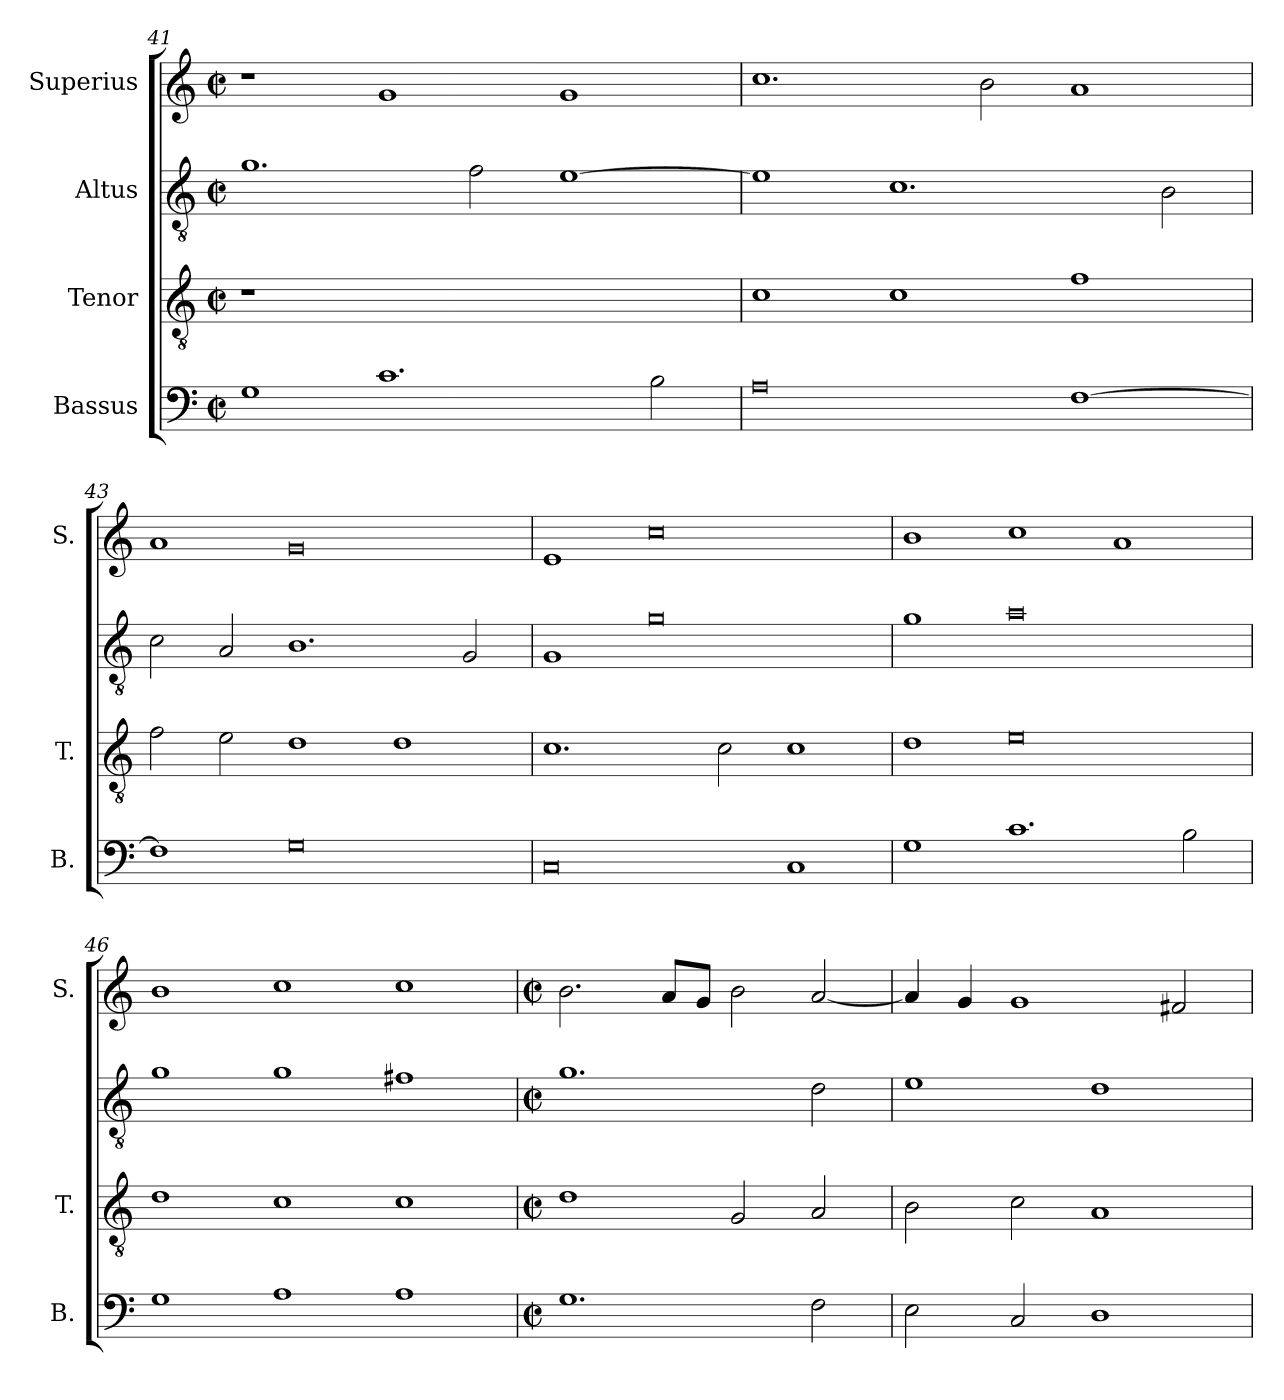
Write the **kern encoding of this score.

**kern	**kern	**kern	**kern
*part4	*part3	*part2	*part1
*staff4	*staff3	*staff2	*staff1
*I"Bassus	*I"Tenor	*I"Altus	*I"Superius
*I'B.	*I'T.	*	*I'S.
*clefF4	*clefGv2	*clefGv2	*clefG2
*	*ITrd7c12	*ITrd7c12	*
*k[]	*k[]	*k[]	*k[]
*C:	*C:	*C:	*C:
*M2/2	*M2/2	*M2/2	*M2/2
*met(c|)	*met(c|)	*met(c|)	*met(c|)
=41	=41	=41	=41
!	!LO:N:vis=1	!	!
1Gi	1r	1.Gi	1r
1.ci	0ryy	.	1gi
.	.	2Fi\	.
.	.	[>1Ei	1gi
2Bi\	.	.	.
=42	=42	=42	=42
0Ai	1Ci	1Ei]	1.cci
.	1Ci	1.Ci	.
.	.	.	2bi\
[>1Fi	1Fi	.	1ai
.	.	2BBi\	.
!!LO:LB:g=z
=43	=43	=43	=43
1Fi]	2Fi\	2Ci\	1ai
.	2Ei\	2AAi/	.
0Gi	1Di	1.BBi	0gi
.	1Di	.	.
.	.	2GGi/	.
=44	=44	=44	=44
0Ci	1.Ci	1GGi	1ei
.	.	0Gi	0cci
.	2Ci\	.	.
1Ci	1Ci	.	.
=45	=45	=45	=45
1Gi	1Di	1Gi	1bi
1.ci	0Ei	0Ai	1cci
.	.	.	1ai
2Bi\	.	.	.
=46	=46	=46	=46
1Gi	1Di	1Gi	1bi
1Ai	1Ci	1Gi	1cci
1Ai	1Ci	1F#Xi	1cci
!!LO:PB:g=z
=47	=47	=47	=47
*M2/2	*M2/2	*M2/2	*M2/2
*met(c|)	*met(c|)	*met(c|)	*met(c|)
1.Gi	1Di	1.Gi	2.bi\
.	.	.	8ai/L
.	.	.	8gi/J
.	2GGi/	.	2bi\
2Fi\	2AAi/	2Di\	[<2ai/
=48	=48	=48	=48
2Ei\	2BBi\	1Ei	4ai/]
.	.	.	4gi/
2Ci/	2Ci\	.	1gi
1Di	1AAi	1Di	.
.	.	.	2f#Xi/
=	=	=	=
*-	*-	*-	*-
